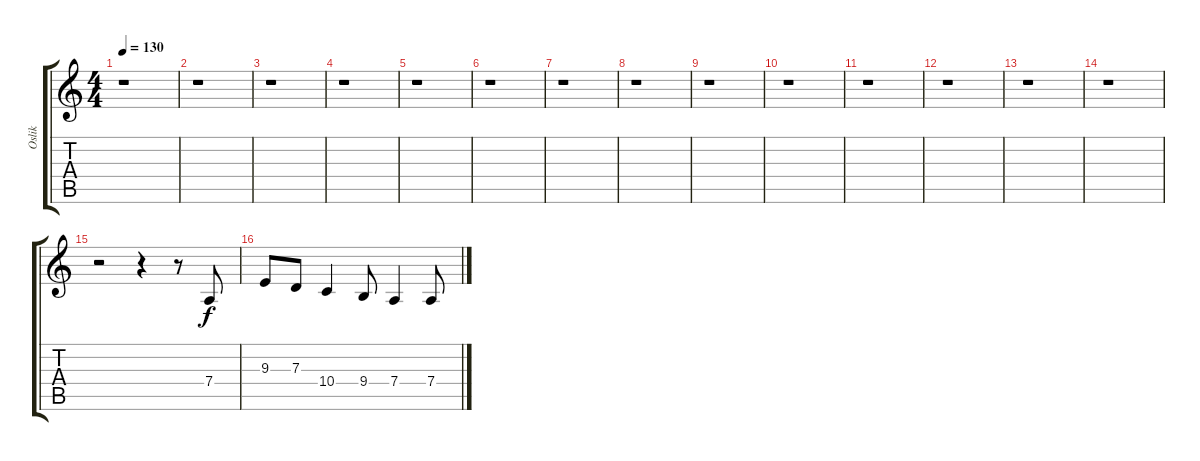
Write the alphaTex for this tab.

\track ("Oslik" "Oslik") {instrument lead2sawtooth}
\staff {score tabs}
\tuning (E4 B3 G3 D3 A2 E2) {hide}
\ts (4 4)
\tempo 130
\clef g2
\ks c
r.1{dy f} |
r.1 |
r.1 |
r.1 |
r.1 |
r.1 |
r.1 |
r.1 |
r.1 |
r.1 |
r.1 |
r.1 |
r.1 |
r.1 |
r.2 r.4 r.8 7.4.8 |
9.3.8 7.3.8 10.4.4 9.4.8 7.4.4 7.4.8
